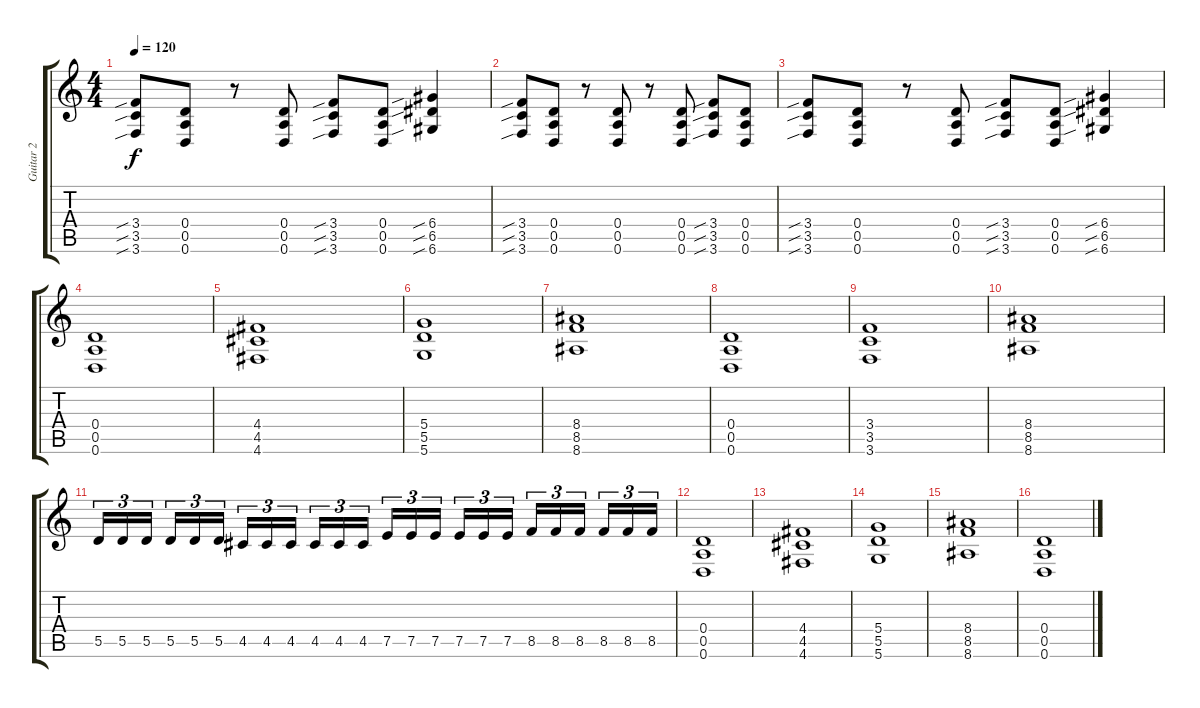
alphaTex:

\track ("Guitar 2" "Guitar 2") {instrument distortionguitar}
\staff {score tabs}
\tuning (E4 B3 G3 D3 A2 D2) {hide}
\ts (4 4)
\tempo 120
\clef g2
\ks c
(3.4{sib} 3.5{sib} 3.6{sib}).8{dy f} (0.4 0.5 0.6).8 r.8 (0.4 0.5 0.6).8 (3.4{sib} 3.5{sib} 3.6{sib}).8 (0.4 0.5 0.6).8 (6.4{sib} 6.5{sib} 6.6{sib}).4 |
(3.4{sib} 3.5{sib} 3.6{sib}).8 (0.4 0.5 0.6).8 r.8 (0.4 0.5 0.6).8 r.8 (0.4 0.5 0.6).8 (3.4{sib} 3.5{sib} 3.6{sib}).8 (0.4 0.5 0.6).8 |
(3.4{sib} 3.5{sib} 3.6{sib}).8 (0.4 0.5 0.6).8 r.8 (0.4 0.5 0.6).8 (3.4{sib} 3.5{sib} 3.6{sib}).8 (0.4 0.5 0.6).8 (6.4{sib} 6.5{sib} 6.6{sib}).4 |
(0.4 0.5 0.6).1 |
(4.4 4.5 4.6).1 |
(5.4 5.5 5.6).1 |
(8.4 8.5 8.6).1 |
(0.4 0.5 0.6).1 |
(3.4 3.5 3.6).1 |
(8.4 8.5 8.6).1 |
5.5.16{tu (3 2)} 5.5.16{tu (3 2)} 5.5.16{tu (3 2)} 5.5.16{tu (3 2)} 5.5.16{tu (3 2)} 5.5.16{tu (3 2)} 4.5.16{tu (3 2)} 4.5.16{tu (3 2)} 4.5.16{tu (3 2)} 4.5.16{tu (3 2)} 4.5.16{tu (3 2)} 4.5.16{tu (3 2)} 7.5.16{tu (3 2)} 7.5.16{tu (3 2)} 7.5.16{tu (3 2)} 7.5.16{tu (3 2)} 7.5.16{tu (3 2)} 7.5.16{tu (3 2)} 8.5.16{tu (3 2)} 8.5.16{tu (3 2)} 8.5.16{tu (3 2)} 8.5.16{tu (3 2)} 8.5.16{tu (3 2)} 8.5.16{tu (3 2)} |
(0.4 0.5 0.6).1 |
(4.4 4.5 4.6).1 |
(5.4 5.5 5.6).1 |
(8.4 8.5 8.6).1 |
(0.4 0.5 0.6).1
